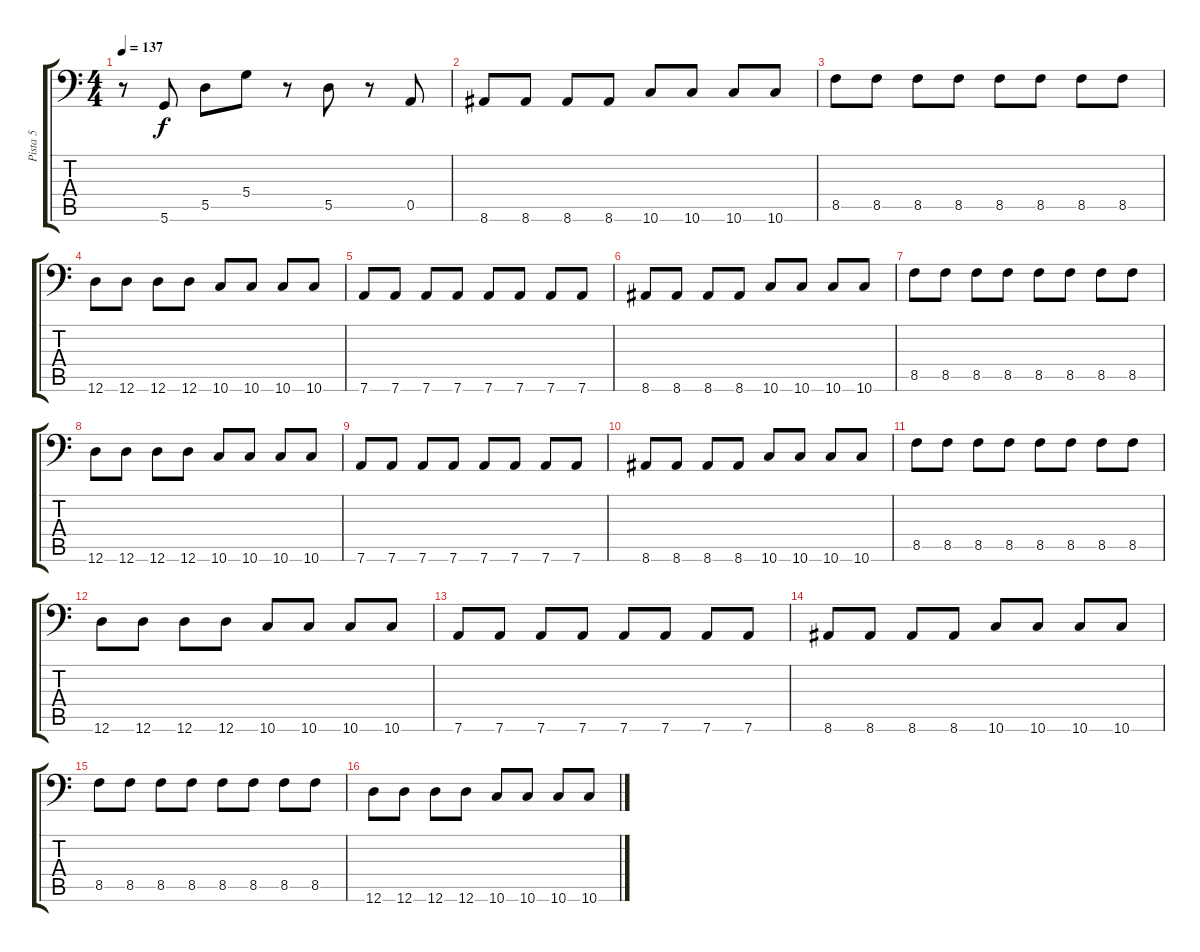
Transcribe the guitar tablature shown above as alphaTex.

\track ("Pista 5" "Pista 5") {instrument acousticbass}
\staff {score tabs}
\tuning (E4 B3 G3 D2 A1 D1) {hide}
\ts (4 4)
\tempo 137
\clef f4
\ks c
r.8{dy f} 5.6.8 5.5.8 5.4.8 r.8 5.5.8 r.8 0.5.8 |
8.6.8 8.6.8 8.6.8 8.6.8 10.6.8 10.6.8 10.6.8 10.6.8 |
8.5.8 8.5.8 8.5.8 8.5.8 8.5.8 8.5.8 8.5.8 8.5.8 |
12.6.8 12.6.8 12.6.8 12.6.8 10.6.8 10.6.8 10.6.8 10.6.8 |
7.6.8 7.6.8 7.6.8 7.6.8 7.6.8 7.6.8 7.6.8 7.6.8 |
8.6.8 8.6.8 8.6.8 8.6.8 10.6.8 10.6.8 10.6.8 10.6.8 |
8.5.8 8.5.8 8.5.8 8.5.8 8.5.8 8.5.8 8.5.8 8.5.8 |
12.6.8 12.6.8 12.6.8 12.6.8 10.6.8 10.6.8 10.6.8 10.6.8 |
7.6.8 7.6.8 7.6.8 7.6.8 7.6.8 7.6.8 7.6.8 7.6.8 |
8.6.8 8.6.8 8.6.8 8.6.8 10.6.8 10.6.8 10.6.8 10.6.8 |
8.5.8 8.5.8 8.5.8 8.5.8 8.5.8 8.5.8 8.5.8 8.5.8 |
12.6.8 12.6.8 12.6.8 12.6.8 10.6.8 10.6.8 10.6.8 10.6.8 |
7.6.8 7.6.8 7.6.8 7.6.8 7.6.8 7.6.8 7.6.8 7.6.8 |
8.6.8 8.6.8 8.6.8 8.6.8 10.6.8 10.6.8 10.6.8 10.6.8 |
8.5.8 8.5.8 8.5.8 8.5.8 8.5.8 8.5.8 8.5.8 8.5.8 |
12.6.8 12.6.8 12.6.8 12.6.8 10.6.8 10.6.8 10.6.8 10.6.8
